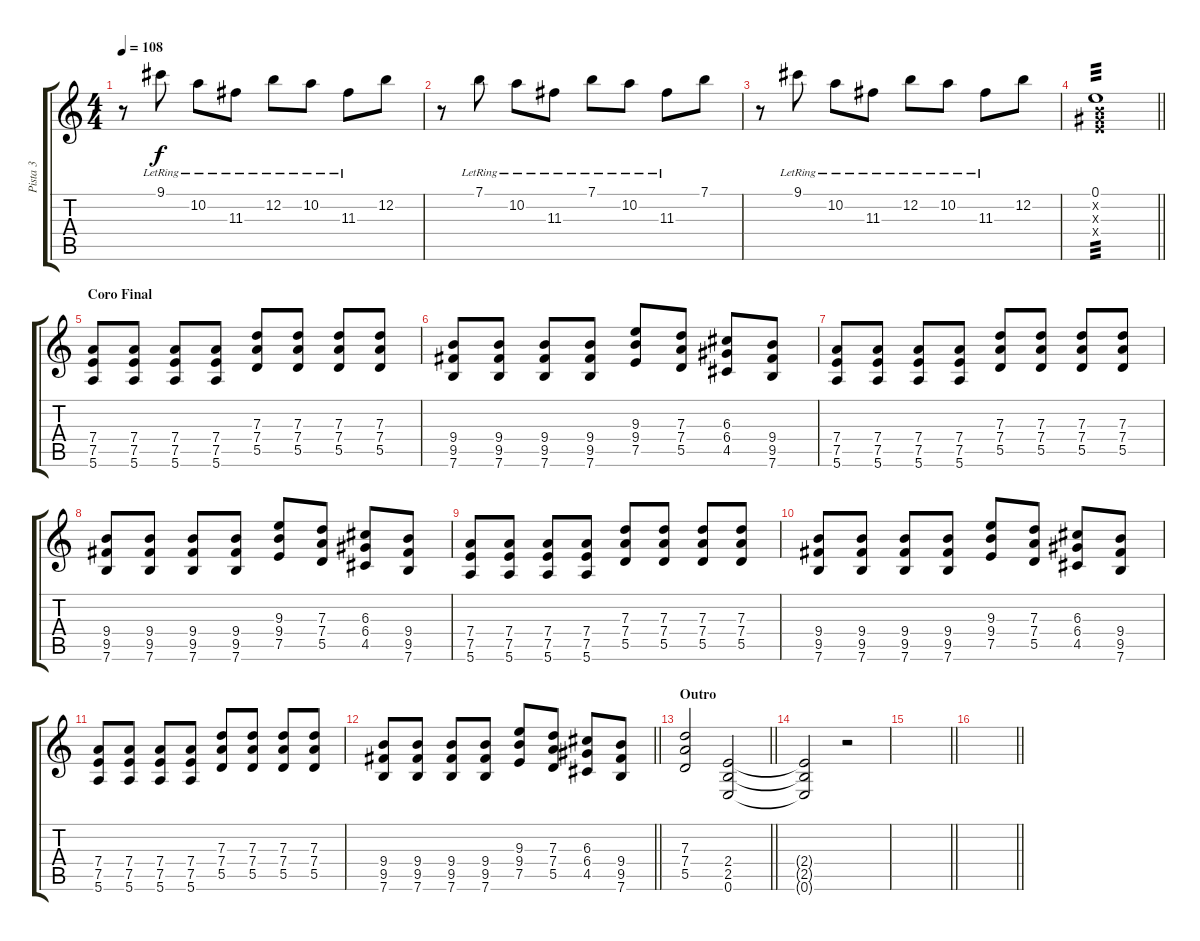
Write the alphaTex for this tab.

\track ("Pista 3" "Pista 3") {instrument guitarharmonics}
\staff {score tabs}
\tuning (E4 B3 G3 D3 A2 E2) {hide}
\ts (4 4)
\tempo 108
\clef g2
\ks c
r.8{dy f} 9.1{lr}.8 10.2{lr}.8 11.3{lr}.8 12.2{lr}.8 10.2{lr}.8 11.3{lr}.8 12.2.8 |
r.8 7.1{lr}.8 10.2{lr}.8 11.3{lr}.8 7.1{lr}.8 10.2{lr}.8 11.3{lr}.8 7.1.8 |
r.8 9.1{lr}.8 10.2{lr}.8 11.3{lr}.8 12.2{lr}.8 10.2{lr}.8 11.3{lr}.8 12.2.8 |
\barLineRight lightlight
(0.1 0.2{x} 1.3{x} 2.4{x}).1{tp 3 instrument guitarharmonics} |
\section ("" "Coro Final")
(7.4 7.5 5.6).8{instrument distortionguitar} (7.4 7.5 5.6).8 (7.4 7.5 5.6).8 (7.4 7.5 5.6).8 (7.3 7.4 5.5).8 (7.3 7.4 5.5).8 (7.3 7.4 5.5).8 (7.3 7.4 5.5).8 |
(9.4 9.5 7.6).8 (9.4 9.5 7.6).8 (9.4 9.5 7.6).8 (9.4 9.5 7.6).8 (9.3 9.4 7.5).8 (7.3 7.4 5.5).8 (6.3 6.4 4.5).8 (9.4 9.5 7.6).8 |
(7.4 7.5 5.6).8 (7.4 7.5 5.6).8 (7.4 7.5 5.6).8 (7.4 7.5 5.6).8 (7.3 7.4 5.5).8 (7.3 7.4 5.5).8 (7.3 7.4 5.5).8 (7.3 7.4 5.5).8 |
(9.4 9.5 7.6).8 (9.4 9.5 7.6).8 (9.4 9.5 7.6).8 (9.4 9.5 7.6).8 (9.3 9.4 7.5).8 (7.3 7.4 5.5).8 (6.3 6.4 4.5).8 (9.4 9.5 7.6).8 |
(7.4 7.5 5.6).8 (7.4 7.5 5.6).8 (7.4 7.5 5.6).8 (7.4 7.5 5.6).8 (7.3 7.4 5.5).8 (7.3 7.4 5.5).8 (7.3 7.4 5.5).8 (7.3 7.4 5.5).8 |
(9.4 9.5 7.6).8 (9.4 9.5 7.6).8 (9.4 9.5 7.6).8 (9.4 9.5 7.6).8 (9.3 9.4 7.5).8 (7.3 7.4 5.5).8 (6.3 6.4 4.5).8 (9.4 9.5 7.6).8 |
(7.4 7.5 5.6).8 (7.4 7.5 5.6).8 (7.4 7.5 5.6).8 (7.4 7.5 5.6).8 (7.3 7.4 5.5).8 (7.3 7.4 5.5).8 (7.3 7.4 5.5).8 (7.3 7.4 5.5).8 |
\barLineRight lightlight
(9.4 9.5 7.6).8 (9.4 9.5 7.6).8 (9.4 9.5 7.6).8 (9.4 9.5 7.6).8 (9.3 9.4 7.5).8 (7.3 7.4 5.5).8 (6.3 6.4 4.5).8 (9.4 9.5 7.6).8 |
\section ("" "Outro")
\barLineRight lightlight
(7.3 7.4 5.5).2 (2.4 2.5 0.6).2 |
(2.4{t} 2.5{t} 0.6{t}).2 r.2 |
\barLineRight lightlight
|
\barLineRight lightlight
